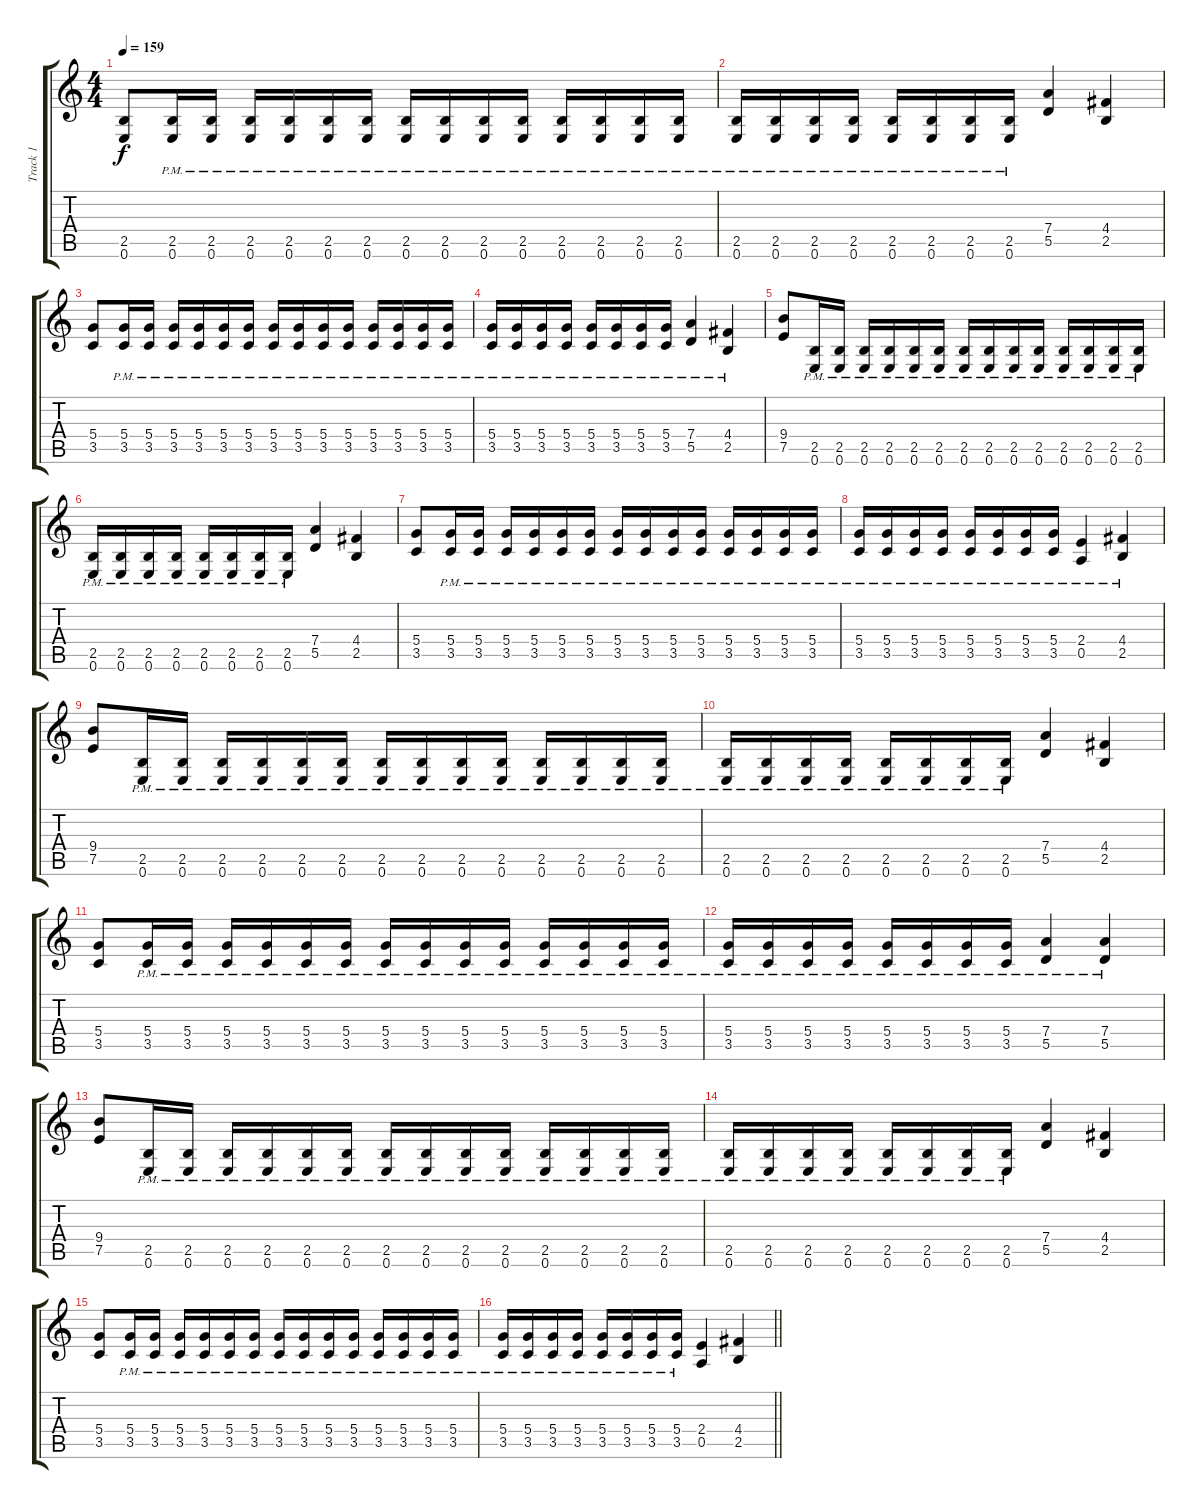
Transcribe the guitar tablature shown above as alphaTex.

\track ("Track 1" "Track 1") {instrument distortionguitar}
\staff {score tabs}
\tuning (E4 B3 G3 D3 A2 E2) {hide}
\ts (4 4)
\tempo 159
\clef g2
\ks c
(2.5 0.6).8{dy f} (2.5{pm} 0.6{pm}).16 (2.5{pm} 0.6{pm}).16 (2.5{pm} 0.6{pm}).16 (2.5{pm} 0.6{pm}).16 (2.5{pm} 0.6{pm}).16 (2.5{pm} 0.6{pm}).16 (2.5{pm} 0.6{pm}).16 (2.5{pm} 0.6{pm}).16 (2.5{pm} 0.6{pm}).16 (2.5{pm} 0.6{pm}).16 (2.5{pm} 0.6{pm}).16 (2.5{pm} 0.6{pm}).16 (2.5{pm} 0.6{pm}).16 (2.5{pm} 0.6{pm}).16 |
(2.5{pm} 0.6{pm}).16 (2.5{pm} 0.6).16 (2.5{pm} 0.6).16 (2.5{pm} 0.6).16 (2.5{pm} 0.6{pm}).16 (2.5{pm} 0.6{pm}).16 (2.5{pm} 0.6{pm}).16 (2.5{pm} 0.6{pm}).16 (7.4 5.5).4 (4.4 2.5).4 |
(5.4 3.5).8 (5.4{pm} 3.5{pm}).16 (5.4{pm} 3.5{pm}).16 (5.4{pm} 3.5{pm}).16 (5.4{pm} 3.5{pm}).16 (5.4{pm} 3.5{pm}).16 (5.4{pm} 3.5{pm}).16 (5.4{pm} 3.5{pm}).16 (5.4{pm} 3.5{pm}).16 (5.4{pm} 3.5{pm}).16 (5.4{pm} 3.5{pm}).16 (5.4{pm} 3.5{pm}).16 (5.4{pm} 3.5{pm}).16 (5.4{pm} 3.5{pm}).16 (5.4{pm} 3.5{pm}).16 |
(5.4{pm} 3.5).16 (5.4 3.5{pm}).16 (5.4 3.5{pm}).16 (5.4 3.5{pm}).16 (5.4 3.5{pm}).16 (5.4 3.5{pm}).16 (5.4 3.5{pm}).16 (5.4 3.5{pm}).16 (7.4 5.5{pm}).4 (4.4 2.5{pm}).4 |
(9.4 7.5).8 (2.5{pm} 0.6{pm}).16 (2.5{pm} 0.6{pm}).16 (2.5{pm} 0.6{pm}).16 (2.5{pm} 0.6{pm}).16 (2.5{pm} 0.6{pm}).16 (2.5{pm} 0.6{pm}).16 (2.5{pm} 0.6{pm}).16 (2.5{pm} 0.6{pm}).16 (2.5{pm} 0.6{pm}).16 (2.5{pm} 0.6{pm}).16 (2.5{pm} 0.6{pm}).16 (2.5{pm} 0.6{pm}).16 (2.5{pm} 0.6{pm}).16 (2.5{pm} 0.6{pm}).16 |
(2.5{pm} 0.6{pm}).16 (2.5{pm} 0.6{pm}).16 (2.5{pm} 0.6{pm}).16 (2.5{pm} 0.6{pm}).16 (2.5{pm} 0.6{pm}).16 (2.5{pm} 0.6{pm}).16 (2.5{pm} 0.6{pm}).16 (2.5{pm} 0.6{pm}).16 (7.4 5.5).4 (4.4 2.5).4 |
(5.4 3.5).8 (5.4{pm} 3.5{pm}).16 (5.4{pm} 3.5{pm}).16 (5.4{pm} 3.5{pm}).16 (5.4{pm} 3.5{pm}).16 (5.4{pm} 3.5{pm}).16 (5.4{pm} 3.5{pm}).16 (5.4{pm} 3.5{pm}).16 (5.4{pm} 3.5{pm}).16 (5.4{pm} 3.5{pm}).16 (5.4{pm} 3.5{pm}).16 (5.4{pm} 3.5{pm}).16 (5.4{pm} 3.5{pm}).16 (5.4{pm} 3.5{pm}).16 (5.4{pm} 3.5{pm}).16 |
(5.4{pm} 3.5).16 (5.4 3.5{pm}).16 (5.4 3.5{pm}).16 (5.4 3.5{pm}).16 (5.4 3.5{pm}).16 (5.4 3.5{pm}).16 (5.4 3.5{pm}).16 (5.4 3.5{pm}).16 (2.4 0.5{pm}).4 (4.4 2.5{pm}).4 |
(9.4 7.5).8 (2.5{pm} 0.6{pm}).16 (2.5{pm} 0.6{pm}).16 (2.5{pm} 0.6{pm}).16 (2.5{pm} 0.6{pm}).16 (2.5{pm} 0.6{pm}).16 (2.5{pm} 0.6{pm}).16 (2.5{pm} 0.6{pm}).16 (2.5{pm} 0.6{pm}).16 (2.5{pm} 0.6{pm}).16 (2.5{pm} 0.6{pm}).16 (2.5{pm} 0.6{pm}).16 (2.5{pm} 0.6{pm}).16 (2.5{pm} 0.6{pm}).16 (2.5{pm} 0.6{pm}).16 |
(2.5{pm} 0.6{pm}).16 (2.5{pm} 0.6{pm}).16 (2.5{pm} 0.6{pm}).16 (2.5{pm} 0.6{pm}).16 (2.5{pm} 0.6{pm}).16 (2.5{pm} 0.6{pm}).16 (2.5{pm} 0.6{pm}).16 (2.5{pm} 0.6{pm}).16 (7.4 5.5).4 (4.4 2.5).4 |
(5.4 3.5).8 (5.4{pm} 3.5{pm}).16 (5.4{pm} 3.5{pm}).16 (5.4{pm} 3.5{pm}).16 (5.4{pm} 3.5{pm}).16 (5.4{pm} 3.5{pm}).16 (5.4{pm} 3.5{pm}).16 (5.4{pm} 3.5{pm}).16 (5.4{pm} 3.5{pm}).16 (5.4{pm} 3.5{pm}).16 (5.4{pm} 3.5{pm}).16 (5.4{pm} 3.5{pm}).16 (5.4{pm} 3.5{pm}).16 (5.4{pm} 3.5{pm}).16 (5.4{pm} 3.5{pm}).16 |
(5.4{pm} 3.5).16 (5.4 3.5{pm}).16 (5.4 3.5{pm}).16 (5.4 3.5{pm}).16 (5.4 3.5{pm}).16 (5.4 3.5{pm}).16 (5.4 3.5{pm}).16 (5.4 3.5{pm}).16 (7.4 5.5{pm}).4 (7.4 5.5{pm}).4 |
(9.4 7.5).8 (2.5{pm} 0.6{pm}).16 (2.5{pm} 0.6{pm}).16 (2.5{pm} 0.6{pm}).16 (2.5{pm} 0.6{pm}).16 (2.5{pm} 0.6{pm}).16 (2.5{pm} 0.6{pm}).16 (2.5{pm} 0.6{pm}).16 (2.5{pm} 0.6{pm}).16 (2.5{pm} 0.6{pm}).16 (2.5{pm} 0.6{pm}).16 (2.5{pm} 0.6{pm}).16 (2.5{pm} 0.6{pm}).16 (2.5{pm} 0.6{pm}).16 (2.5{pm} 0.6{pm}).16 |
(2.5{pm} 0.6{pm}).16 (2.5{pm} 0.6{pm}).16 (2.5{pm} 0.6{pm}).16 (2.5{pm} 0.6{pm}).16 (2.5{pm} 0.6{pm}).16 (2.5{pm} 0.6{pm}).16 (2.5{pm} 0.6{pm}).16 (2.5{pm} 0.6{pm}).16 (7.4 5.5).4 (4.4 2.5).4 |
(5.4 3.5).8 (5.4{pm} 3.5{pm}).16 (5.4{pm} 3.5{pm}).16 (5.4{pm} 3.5{pm}).16 (5.4{pm} 3.5{pm}).16 (5.4{pm} 3.5{pm}).16 (5.4{pm} 3.5{pm}).16 (5.4{pm} 3.5{pm}).16 (5.4{pm} 3.5{pm}).16 (5.4{pm} 3.5{pm}).16 (5.4{pm} 3.5{pm}).16 (5.4{pm} 3.5{pm}).16 (5.4{pm} 3.5{pm}).16 (5.4{pm} 3.5{pm}).16 (5.4{pm} 3.5{pm}).16 |
\barLineRight lightlight
(5.4{pm} 3.5).16 (5.4 3.5{pm}).16 (5.4 3.5{pm}).16 (5.4 3.5{pm}).16 (5.4 3.5{pm}).16 (5.4 3.5{pm}).16 (5.4 3.5{pm}).16 (5.4 3.5{pm}).16 (2.4 0.5).4 (4.4 2.5).4
